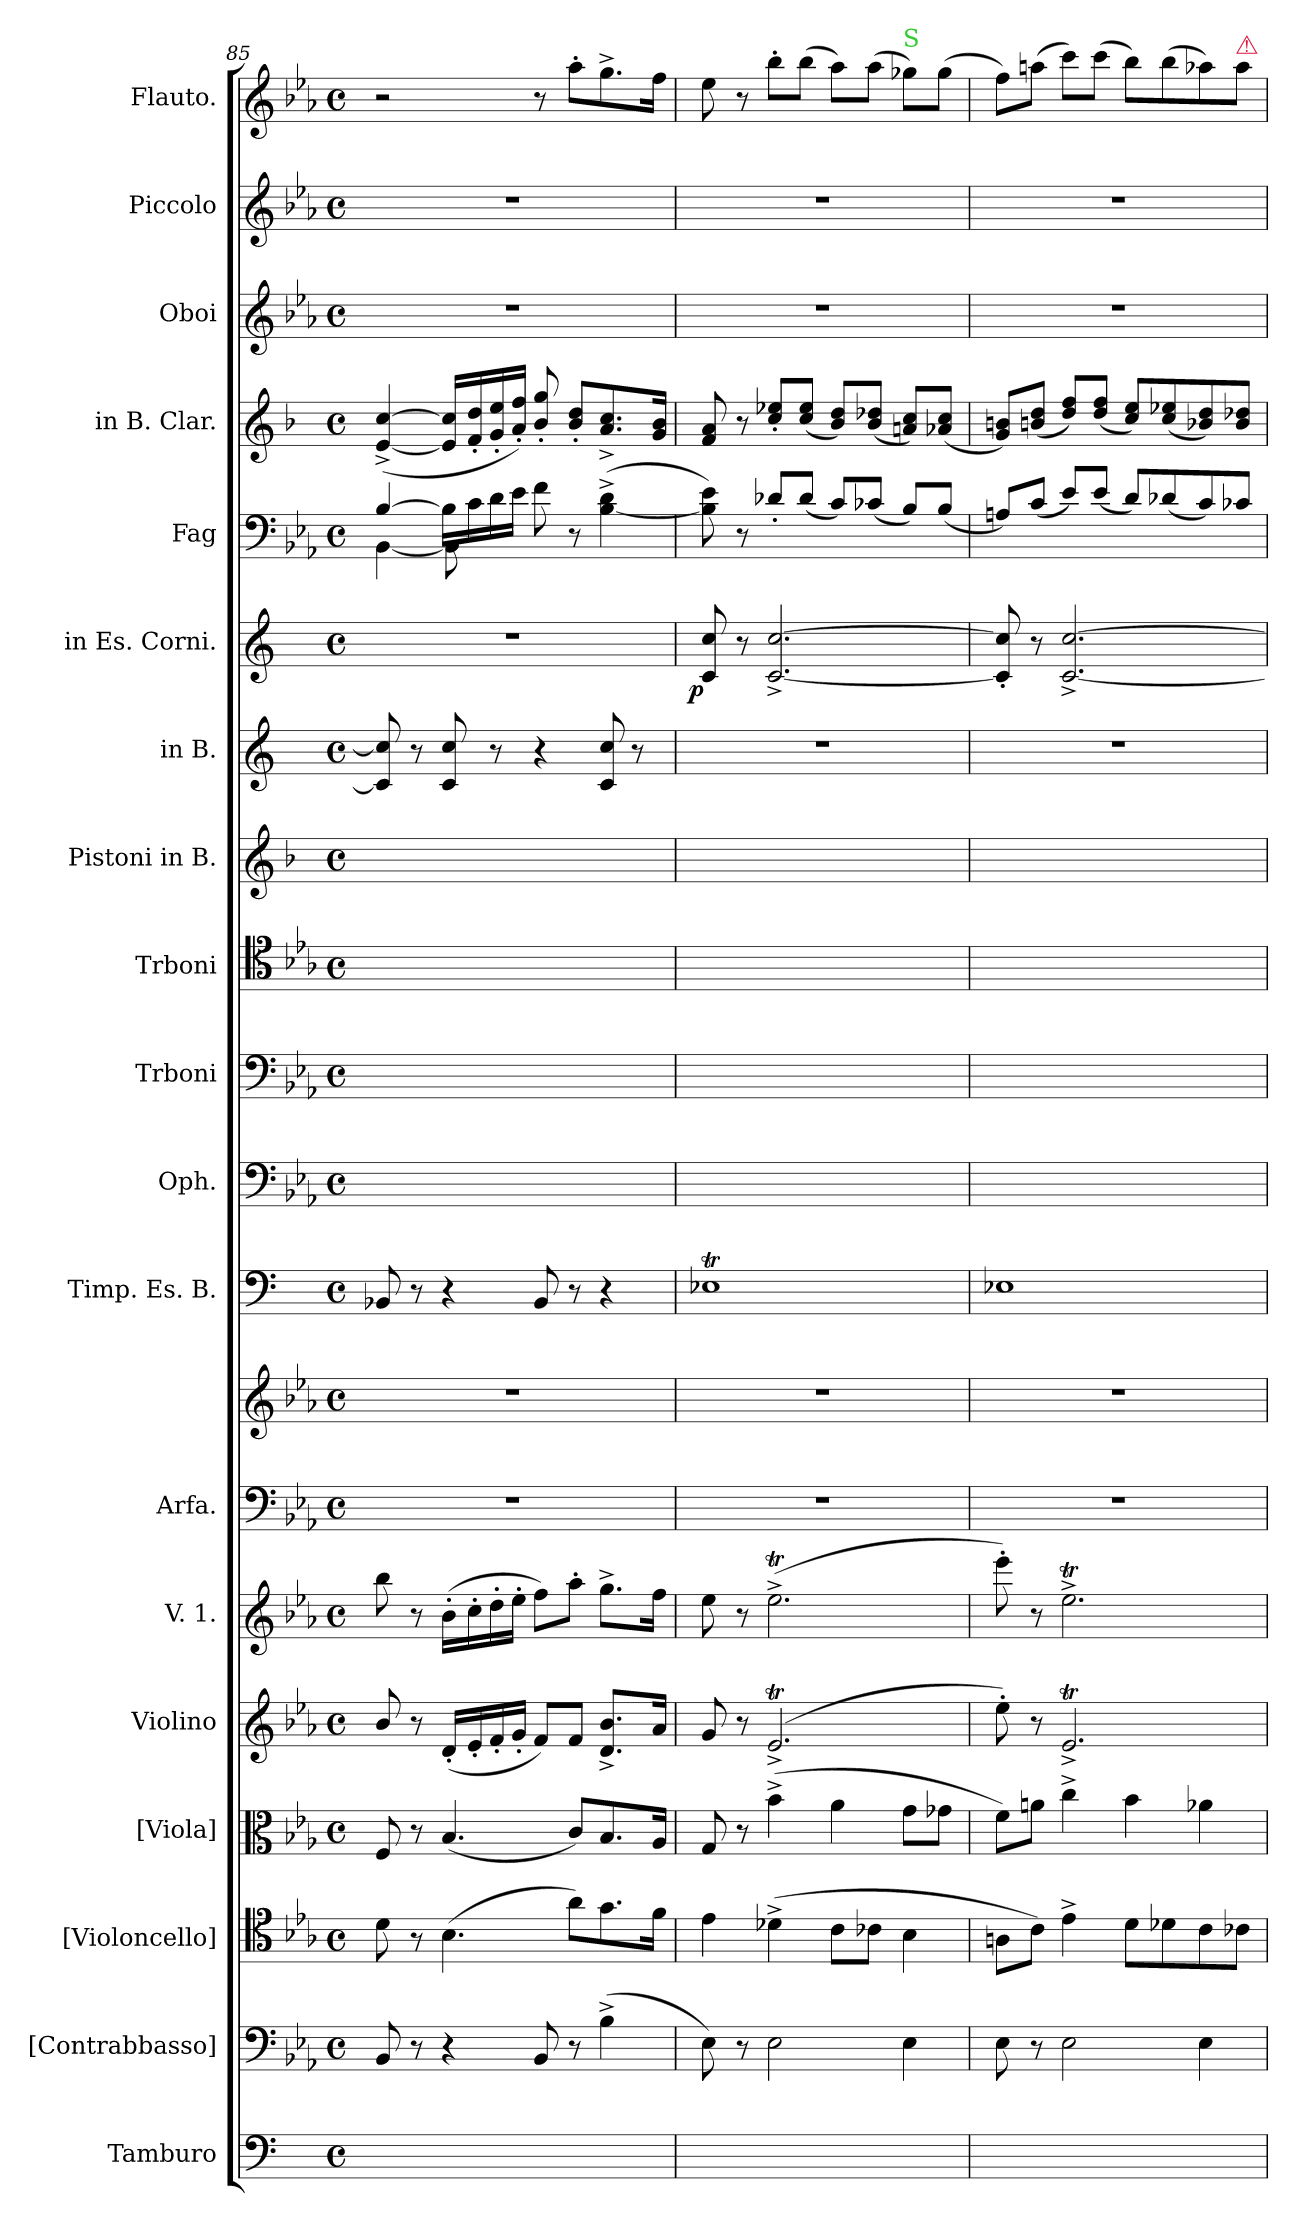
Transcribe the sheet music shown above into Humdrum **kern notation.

**kern	**kern	**kern	**kern	**kern	**kern	**kern	**kern	**kern	**kern	**kern	**kern	**kern	**kern	**kern	**dynam	**kern	**kern	**kern	**kern	**kern
*part19	*part18	*part17	*part16	*part15	*part14	*part13	*part13	*part12	*part11	*part10	*part9	*part8	*part7	*part6	*part6	*part5	*part4	*part3	*part2	*part1
*staff20	*staff19	*staff18	*staff17	*staff16	*staff15	*staff14	*staff13	*staff12	*staff11	*staff10	*staff9	*staff8	*staff7	*staff6	*staff6	*staff5	*staff4	*staff3	*staff2	*staff1
*I"Tamburo	*I"[Contrabbasso]	*I"[Violoncello]	*I"[Viola]	*I"Violino	*I"V. 1.	*I"Arfa.	*	*I"Timp. Es. B.	*I"Oph.	*I"Trboni	*I"Trboni	*I"Pistoni in B.	*I"in B.	*I"in Es. Corni.	*	*I"Fag	*I"in B. Clar.	*I"Oboi	*I"Piccolo	*I"Flauto.
*	*I'Cb	*I'Vc	*I'Vla	*I'Vln	*I'V	*	*	*I'Timp	*	*	*	*	*	*	*	*	*	*I'Ob	*I'Picc	*I'Fl
*clefF4	*clefF4	*clefC4	*clefC3	*clefG2	*clefG2	*clefF4	*clefG2	*clefF4	*clefF4	*clefF4	*clefC4	*clefG2	*clefG2	*clefG2	*	*clefF4	*clefG2	*clefG2	*clefG2	*clefG2
*	*	*	*	*	*	*	*	*	*	*	*	*ITrd1c2	*ITrd1c2	*ITrd5c9	*	*	*ITrd1c2	*	*	*
*k[]	*k[b-e-a-]	*k[b-e-a-]	*k[b-e-a-]	*k[b-e-a-]	*k[b-e-a-]	*k[b-e-a-]	*k[b-e-a-]	*	*k[b-e-a-]	*k[b-e-a-]	*k[b-e-a-]	*k[b-e-a-]	*k[b-e-]	*k[b-e-a-]	*	*k[b-e-a-]	*k[b-e-a-]	*k[b-e-a-]	*k[b-e-a-]	*k[b-e-a-]
*M4/4	*M4/4	*M4/4	*M4/4	*M4/4	*M4/4	*M4/4	*M4/4	*M4/4	*M4/4	*M4/4	*M4/4	*M4/4	*M4/4	*M4/4	*	*M4/4	*M4/4	*M4/4	*M4/4	*M4/4
*met(c)	*met(c)	*met(c)	*met(c)	*met(c)	*met(c)	*met(c)	*met(c)	*met(c)	*met(c)	*met(c)	*met(c)	*met(c)	*met(c)	*met(c)	*	*met(c)	*met(c)	*met(c)	*met(c)	*met(c)
=85	=85	=85	=85	=85	=85	=85	=85	=85	=85	=85	=85	=85	=85	=85	=85	=85	=85	=85	=85	=85
*	*	*	*	*	*	*	*	*	*	*	*	*	*	*	*	*^	*	*	*	*
1ryy	8BB-/	8d\	8F/	8b-/	8bb-\	1r	1r	8BB-X/	1ryy	1ryy	1ryy	1ryy	8B-]/ 8b-]/	1r	.	[4B-/	[4BB-\	([4d^/ [4b-^/	1r	1r	2r
.	8r	8r	8r	8r	8r	.	.	8r	.	.	.	.	8r	.	.	.	.	.	.	.	.
.	4r	(4.B-\	(4.B-/	(16d'/LL	(16b-'\LL	.	.	4r	.	.	.	.	8B-/ 8b-/	.	.	16B-\LL]	8BB-\]	16d]/ 16b-]/LL	.	.	.
.	.	.	.	16e-'/	16cc'\	.	.	.	.	.	.	.	.	.	.	16c\	.	16e-'/ 16cc'/	.	.	.
.	.	.	.	16f'/	16dd'\	.	.	.	.	.	.	.	8r	.	.	16d\	8ryy	16f'/ 16dd'/	.	.	.
.	.	.	.	16g'/JJ	16ee-'\JJ	.	.	.	.	.	.	.	.	.	.	16e-\JJ	.	16g'/ 16ee-'/JJ)	.	.	.
.	8BB-/	.	.	8f/L)	8ff\L)	.	.	8BB-/	.	.	.	.	4r	.	.	8f\	2ryy	8a-'/ 8ff'/	.	.	8r
.	8r	8a-\L)	8c/L)	8f/J	8aa-'\J	.	.	8r	.	.	.	.	.	.	.	8r	.	8a-'/ 8cc'/L	.	.	8aa-'\L
.	(4B-^\	8.g\	8.B-/	8.d^/ 8.b-^/L	8.gg^\L	.	.	4r	.	.	.	.	8B-/ 8b-/	.	.	([4B-^\ 4d^\	.	8.g^/ 8.b-^/	.	.	8.gg^\
.	.	.	.	.	.	.	.	.	.	.	.	.	8r	.	.	.	.	.	.	.	.
.	.	16f\Jk	16A-/Jk	16a-/Jk	16ff\Jk	.	.	.	.	.	.	.	.	.	.	.	.	16f/ 16a-/Jk	.	.	16ff\Jk
*	*	*	*	*	*	*	*	*	*	*	*	*	*	*	*	*v	*v	*	*	*	*
=86	=86	=86	=86	=86	=86	=86	=86	=86	=86	=86	=86	=86	=86	=86	=86	=86	=86	=86	=86	=86
!	!	!	!	!	!	!	!	!	!	!	!	!	!	!	!LO:DY:rj	!	!	!	!	!
1ryy	8E-\)	4e-\	8G/	8g/	8ee-\	1r	1r	1E-XT	1ryy	1ryy	1ryy	1ryy	1r	8E-/ 8e-/	p	8B-]\ 8e-\)	8e-/ 8g/	1r	1r	8ee-\
.	8r	.	8r	8r	8r	.	.	.	.	.	.	.	.	8r	.	8r	8r	.	.	8r
.	2E-\	(4d-X^\	(4b-^\	(2.e-T^/	(2.ee-T^<\	.	.	.	.	.	.	.	.	[2.E-^/ [2.e-^/	.	8d-X'/L	8b-'/ 8dd-X'/L	.	.	8bb-'\L
.	.	.	.	.	.	.	.	.	.	.	.	.	.	.	.	(8d-/J	(8b-/ 8dd-/J	.	.	(8bb-\J
.	.	8c\L	4a-\	.	.	.	.	.	.	.	.	.	.	.	.	8c/L)	8a-/ 8cc/L)	.	.	8aa-\L)
.	.	8c-X\J	.	.	.	.	.	.	.	.	.	.	.	.	.	(8c-X/J	(8a-/ 8cc-X/J	.	.	(8aa-\J
!	!	!	!	!	!	!	!	!	!	!	!	!	!	!	!	!	!	!	!	!LO:TX:a:color=limegreen:t=S
.	4E-\	4B-\	8g\L	.	.	.	.	.	.	.	.	.	.	.	.	8B-/L)	8gn/ 8b-/L)	.	.	8gg-X\L)
.	.	.	8g-X\J	.	.	.	.	.	.	.	.	.	.	.	.	(8B-/J	(8g-X/ 8b-/J	.	.	(8gg-\J
=87	=87	=87	=87	=87	=87	=87	=87	=87	=87	=87	=87	=87	=87	=87	=87	=87	=87	=87	=87	=87
1ryy	8E-\	8An\L	8f\L)	8ee-'\)	8eee-'\)	1r	1r	1E-XTTT	1ryy	1ryy	1ryy	1ryy	1r	8E-]'/ 8e-]'/	.	8An/L)	8f/ 8an/L)	1r	1r	8ff\L)
.	8r	8c\J)	8an\J	8r	8r	.	.	.	.	.	.	.	.	8r	.	(8c/J	(8an/ 8cc/J	.	.	(8aan\J
.	2E-\	4e-^\	4cc^\	2.e-T^/	2.ee-T^<\	.	.	.	.	.	.	.	.	[2.E-^/ [2.e-^/	.	8e-/L)	8cc/ 8ee-/L)	.	.	8ccc\L)
.	.	.	.	.	.	.	.	.	.	.	.	.	.	.	.	(8e-/J	(8cc/ 8ee-/J	.	.	(8ccc\J
.	.	8d\L	4b-\	.	.	.	.	.	.	.	.	.	.	.	.	8d/L)	8b-/ 8dd/L)	.	.	8bb-\L)
.	.	8d-X\	.	.	.	.	.	.	.	.	.	.	.	.	.	(8d-X/	(8b-/ 8dd-X/	.	.	(8bb-\
.	4E-\	8c\	4a-X\	.	.	.	.	.	.	.	.	.	.	.	.	8c/)	8a-X/ 8cc/)	.	.	8aa-X\)
!	!	!	!	!	!	!	!	!	!	!	!	!	!	!	!	!	!	!	!	!LO:TX:a:color=crimson:t=⚠
.	.	8c-X\J	.	.	.	.	.	.	.	.	.	.	.	.	.	8c-X/J	8a-/ 8cc-X/J	.	.	8aa-\J
=	=	=	=	=	=	=	=	=	=	=	=	=	=	=	=	=	=	=	=	=
*-	*-	*-	*-	*-	*-	*-	*-	*-	*-	*-	*-	*-	*-	*-	*-	*-	*-	*-	*-	*-
